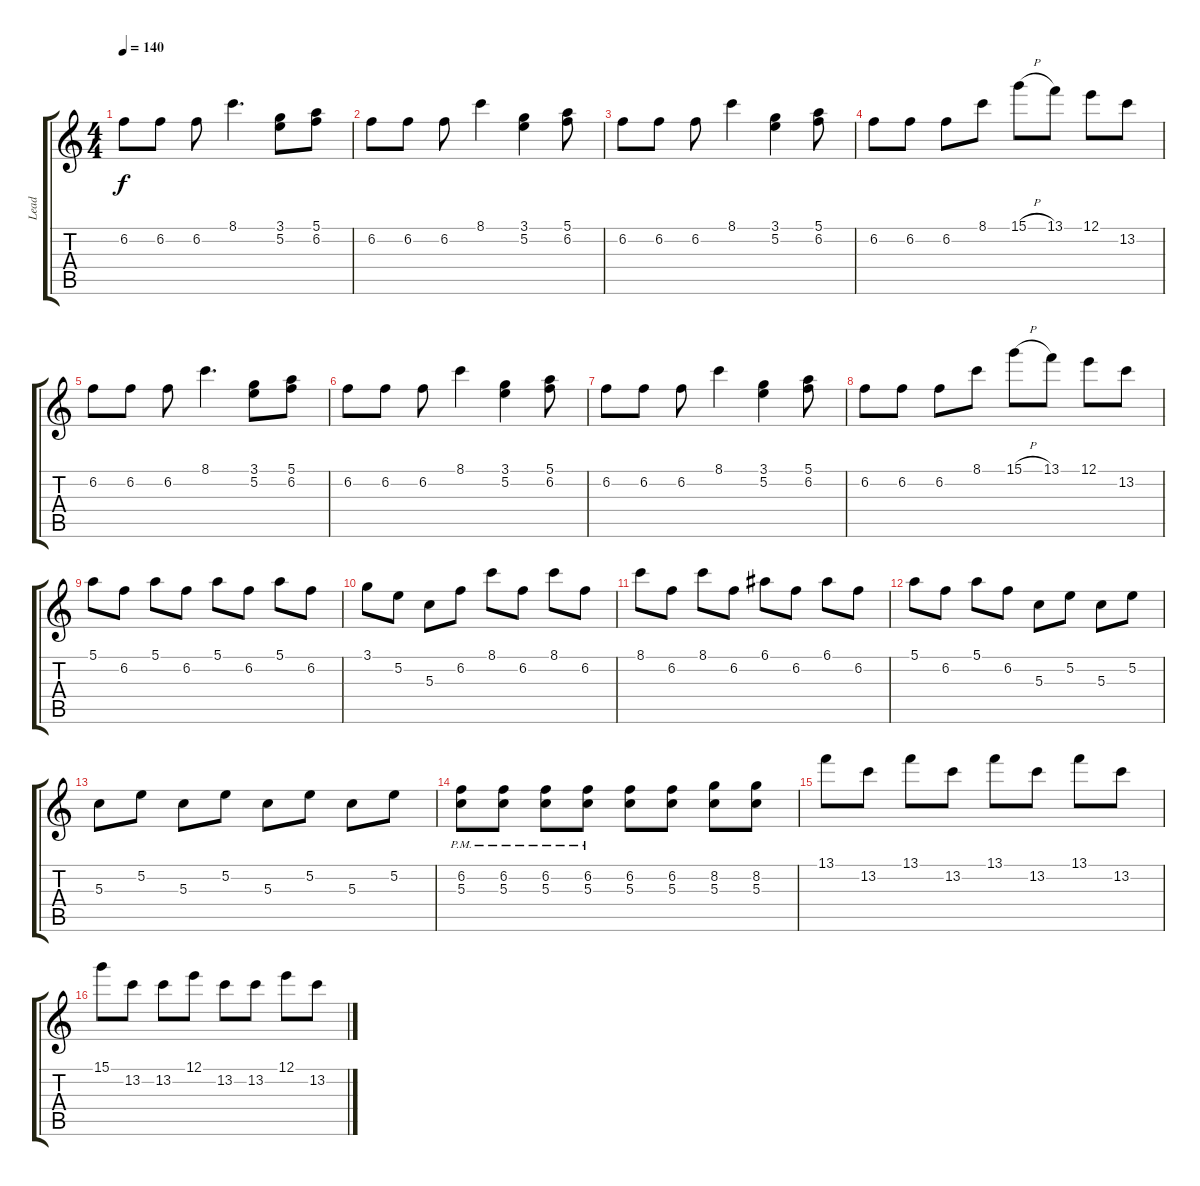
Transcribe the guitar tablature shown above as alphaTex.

\track ("Lead" "Lead") {instrument distortionguitar}
\staff {score tabs}
\tuning (E4 B3 G3 D3 A2 D2) {hide}
\ts (4 4)
\tempo 140
\clef g2
\ks c
6.2.8{dy f} 6.2.8 6.2.8 8.1.4{d} (3.1 5.2).8 (5.1 6.2).8 |
6.2.8 6.2.8 6.2.8 8.1.4 (3.1 5.2).4 (5.1 6.2).8 |
6.2.8 6.2.8 6.2.8 8.1.4 (3.1 5.2).4 (5.1 6.2).8 |
6.2.8 6.2.8 6.2.8 8.1.8 15.1{h}.8 13.1.8 12.1.8 13.2.8 |
6.2.8 6.2.8 6.2.8 8.1.4{d} (3.1 5.2).8 (5.1 6.2).8 |
6.2.8 6.2.8 6.2.8 8.1.4 (3.1 5.2).4 (5.1 6.2).8 |
6.2.8 6.2.8 6.2.8 8.1.4 (3.1 5.2).4 (5.1 6.2).8 |
6.2.8 6.2.8 6.2.8 8.1.8 15.1{h}.8 13.1.8 12.1.8 13.2.8 |
5.1.8 6.2.8 5.1.8 6.2.8 5.1.8 6.2.8 5.1.8 6.2.8 |
3.1.8 5.2.8 5.3.8 6.2.8 8.1.8 6.2.8 8.1.8 6.2.8 |
8.1.8 6.2.8 8.1.8 6.2.8 6.1.8 6.2.8 6.1.8 6.2.8 |
5.1.8 6.2.8 5.1.8 6.2.8 5.3.8 5.2.8 5.3.8 5.2.8 |
5.3.8 5.2.8 5.3.8 5.2.8 5.3.8 5.2.8 5.3.8 5.2.8 |
(6.2{pm} 5.3{pm}).8 (6.2{pm} 5.3{pm}).8 (6.2{pm} 5.3{pm}).8 (6.2{pm} 5.3{pm}).8 (6.2 5.3).8 (6.2 5.3).8 (8.2 5.3).8 (8.2 5.3).8 |
13.1.8 13.2.8 13.1.8 13.2.8 13.1.8 13.2.8 13.1.8 13.2.8 |
15.1.8 13.2.8 13.2.8 12.1.8 13.2.8 13.2.8 12.1.8 13.2.8
